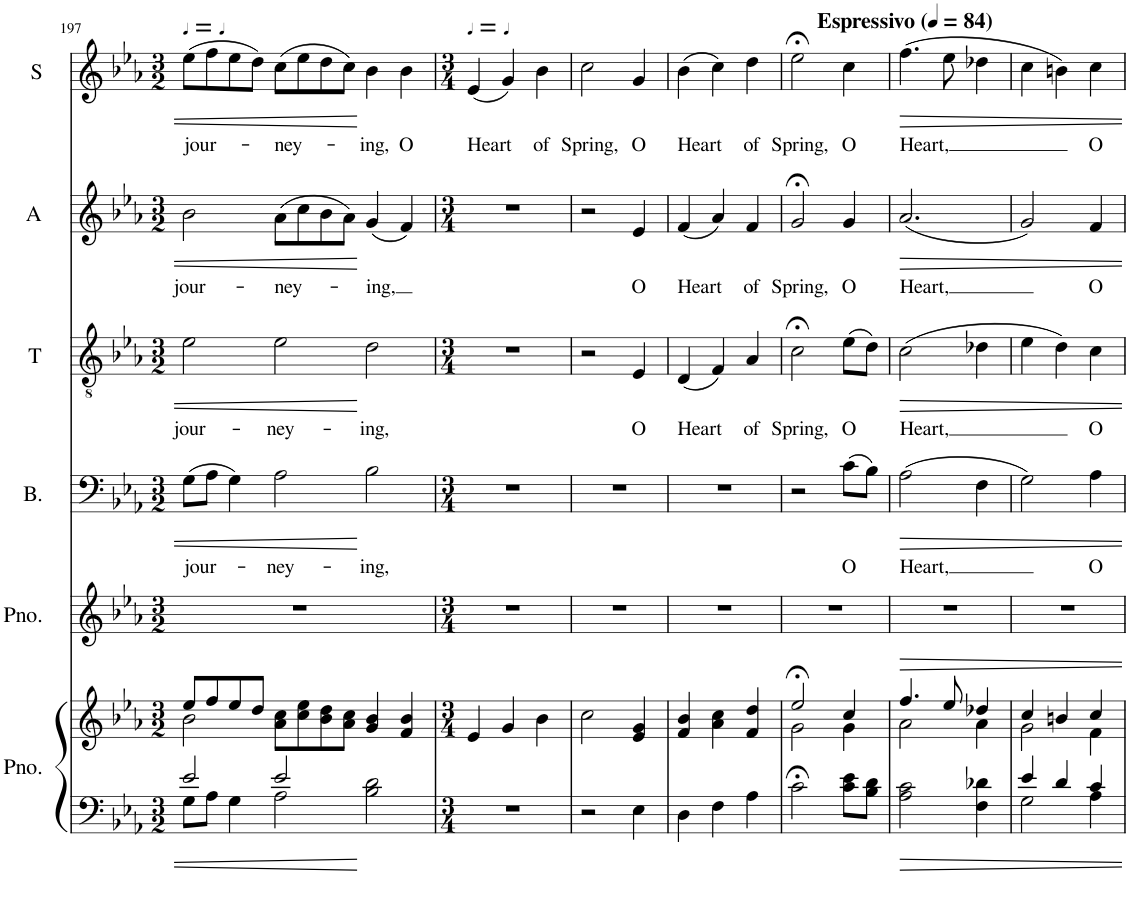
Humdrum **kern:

**kern	**kern	**kern	**text	**kern	**text	**kern	**text	**kern	**text
*part5	*part5	*part4	*part4	*part3	*part3	*part2	*part2	*part1	*part1
*staff6	*staff5	*staff4	*staff4	*staff3	*staff3	*staff2	*staff2	*staff1	*staff1
*I"Piano (ad lib.)	*	*I"Bass	*	*I"Tenor	*	*I"Alto	*	*I"Soprano	*
*I'Pno.	*	*I'B.	*	*I'T	*	*I'A	*	*I'S	*
!!LO:PB:g=z
*clefF4	*clefF4	*clefF4	*	*clefGv2	*	*clefG2	*	*clefG2	*
*	*	*	*	*	*	*Trd4c7	*	*	*
*k[b-e-a-]	*k[b-e-a-]	*k[b-e-a-]	*	*k[b-e-a-]	*	*k[b-e-a-]	*	*k[b-e-a-]	*
*M3/2	*M3/2	*M3/2	*	*M3/2	*	*M3/2	*	*M3/2	*
=197	=197	=197	=197	=197	=197	=197	=197	=197	=197
*^	*^	*	*	*	*	*	*	*	*
!	!	!	!	!	!LO:LY:b	!	!LO:LY:b	!	!LO:LY:b	!	!LO:LY:b
2e-/	8G\L	8ee-/L	2b-\	(8G\L	jour-	2e-\	jour-	2b-\	jour-	(8ee-\L	jour-
.	8A-\J	8ff/	.	8A-\J	.	.	.	.	.	8ff\	.
.	4G\	8ee-/	.	4G\)	.	.	.	.	.	8ee-\	.
.	.	8dd/J	.	.	.	.	.	.	.	8dd\J)	.
!	!	!	!	!	!LO:LY:b	!	!LO:LY:b	!	!LO:LY:b	!	!LO:LY:b
2e-/	2A-\	8a-\ 8cc\L	1ryy	2A-\	-ney-	2e-\	-ney-	(8a-\L	-ney-	(8cc\L	-ney-
.	.	8cc\ 8ee-\	.	.	.	.	.	8cc\	.	8ee-\	.
.	.	8b-\ 8dd\	.	.	.	.	.	8b-\	.	8dd\	.
.	.	8a-\ 8cc\J	.	.	.	.	.	8a-\J)	.	8cc\J)	.
!	!	!	!	!	!LO:LY:b	!	!LO:LY:b	!	!LO:LY:b	!	!LO:LY:b
2B-\ 2d\	2ryy	4g/ 4b-/	.	2B-\	ing,	2d\	ing,	(4g/	ing,	4b-\	ing,
!	!	!	!	!	!	!	!	!	!	!	!LO:LY:b
.	.	4f/ 4b-/	.	.	.	.	.	4f/)	.	4b-\	O
*v	*v	*	*	*	*	*	*	*	*	*	*
*	*v	*v	*	*	*	*	*	*	*	*
=198	=198	=198	=198	=198	=198	=198	=198	=198	=198
*M3/4	*M3/4	*M3/4	*	*M3/4	*	*M3/4	*	*M3/4	*
!	!	!	!	!	!	!	!	!	!LO:LY:b
2.r	4e-/	2.r	.	2.r	.	2.r	.	(4e-/	Heart
.	4g/	.	.	.	.	.	.	4g/)	.
!	!	!	!	!	!	!	!	!	!LO:LY:b
.	4b-\	.	.	.	.	.	.	4b-\	of
=199	=199	=199	=199	=199	=199	=199	=199	=199	=199
!	!	!	!	!	!	!	!	!	!LO:LY:b
2r	2cc\	2.r	.	2r	.	2r	.	2cc\	Spring,
!	!	!	!	!	!LO:LY:b	!	!LO:LY:b	!	!LO:LY:b
4E-\	4e-/ 4g/	.	.	4E-/	O	4e-/	O	4g/	O
=200	=200	=200	=200	=200	=200	=200	=200	=200	=200
!	!	!	!	!	!LO:LY:b	!	!LO:LY:b	!	!LO:LY:b
4D\	4f/ 4b-/	2.r	.	(4D/	Heart	(4f/	Heart	(4b-\	Heart
4F\	4a-\ 4cc\	.	.	4F/)	.	4a-/)	.	4cc\)	.
!	!	!	!	!	!LO:LY:b	!	!LO:LY:b	!	!LO:LY:b
4A-\	4f/ 4dd/	.	.	4A-/	of	4f/	of	4dd\	of
=201	=201	=201	=201	=201	=201	=201	=201	=201	=201
*	*^	*	*	*	*	*	*	*	*
!	!	!	!	!	!	!LO:LY:b	!	!LO:LY:b	!	!LO:LY:b
*	*	*	*	*	*	*	*	*	*^	*
2c;<\	2ee-;</	2g\	2r	.	2c;<\	Spring,	2g;</	Spring,	2ee-;<\	4ryy	Spring,
*	*	*	*	*	*	*	*	*	*MM84	*	*
!	!	!	!	!	!	!	!	!	!	!LO:TX:a:B:t=Espressivo	!
.	.	.	.	.	.	.	.	.	.	2ryy	.
!	!	!	!	!LO:LY:b	!	!LO:LY:b	!	!LO:LY:b	!	!	!LO:LY:b
8c\ 8e-\L	4cc/	4g\	(8c\L	O	(8e-\L	O	4g/	O	4cc\	.	O
8B-\ 8d\J	.	.	8B-\J)	.	8d\J)	.	.	.	.	.	.
=202	=202	=202	=202	=202	=202	=202	=202	=202	=202	=202	=202
!	!	!	!	!LO:LY:b	!	!LO:LY:b	!	!LO:LY:b	!	!	!LO:LY:b
*	*	*	*	*	*	*	*	*	*v	*v	*
2A-\ 2c\	4.ff/	2a-\	(2A-\	Heart,	(2c\	Heart,	(2.a-/	Heart,	(4.ff\	Heart,
.	8ee-/	.	.	.	.	.	.	.	8ee-\	.
4F\ 4d-X\	4dd-X/	4a-\	4F\	.	4d-X\	.	.	.	4dd-X\	.
=203	=203	=203	=203	=203	=203	=203	=203	=203	=203	=203
*^	*	*	*	*	*	*	*	*	*	*
4e-/	2G\	4cc/	2g\	2G\)	.	4e-\	.	2g/)	.	4cc\	.
4d/	.	4bn/	.	.	.	4d\)	.	.	.	4bn\)	.
!	!	!	!	!	!LO:LY:b	!	!LO:LY:b	!	!LO:LY:b	!	!LO:LY:b
4c/	4A-\	4cc/	4f\	4A-\	O	4c\	O	4f/	O	4cc\	O
*v	*v	*	*	*	*	*	*	*	*	*	*
*	*v	*v	*	*	*	*	*	*	*	*
=	=	=	=	=	=	=	=	=	=
*-	*-	*-	*-	*-	*-	*-	*-	*-	*-
